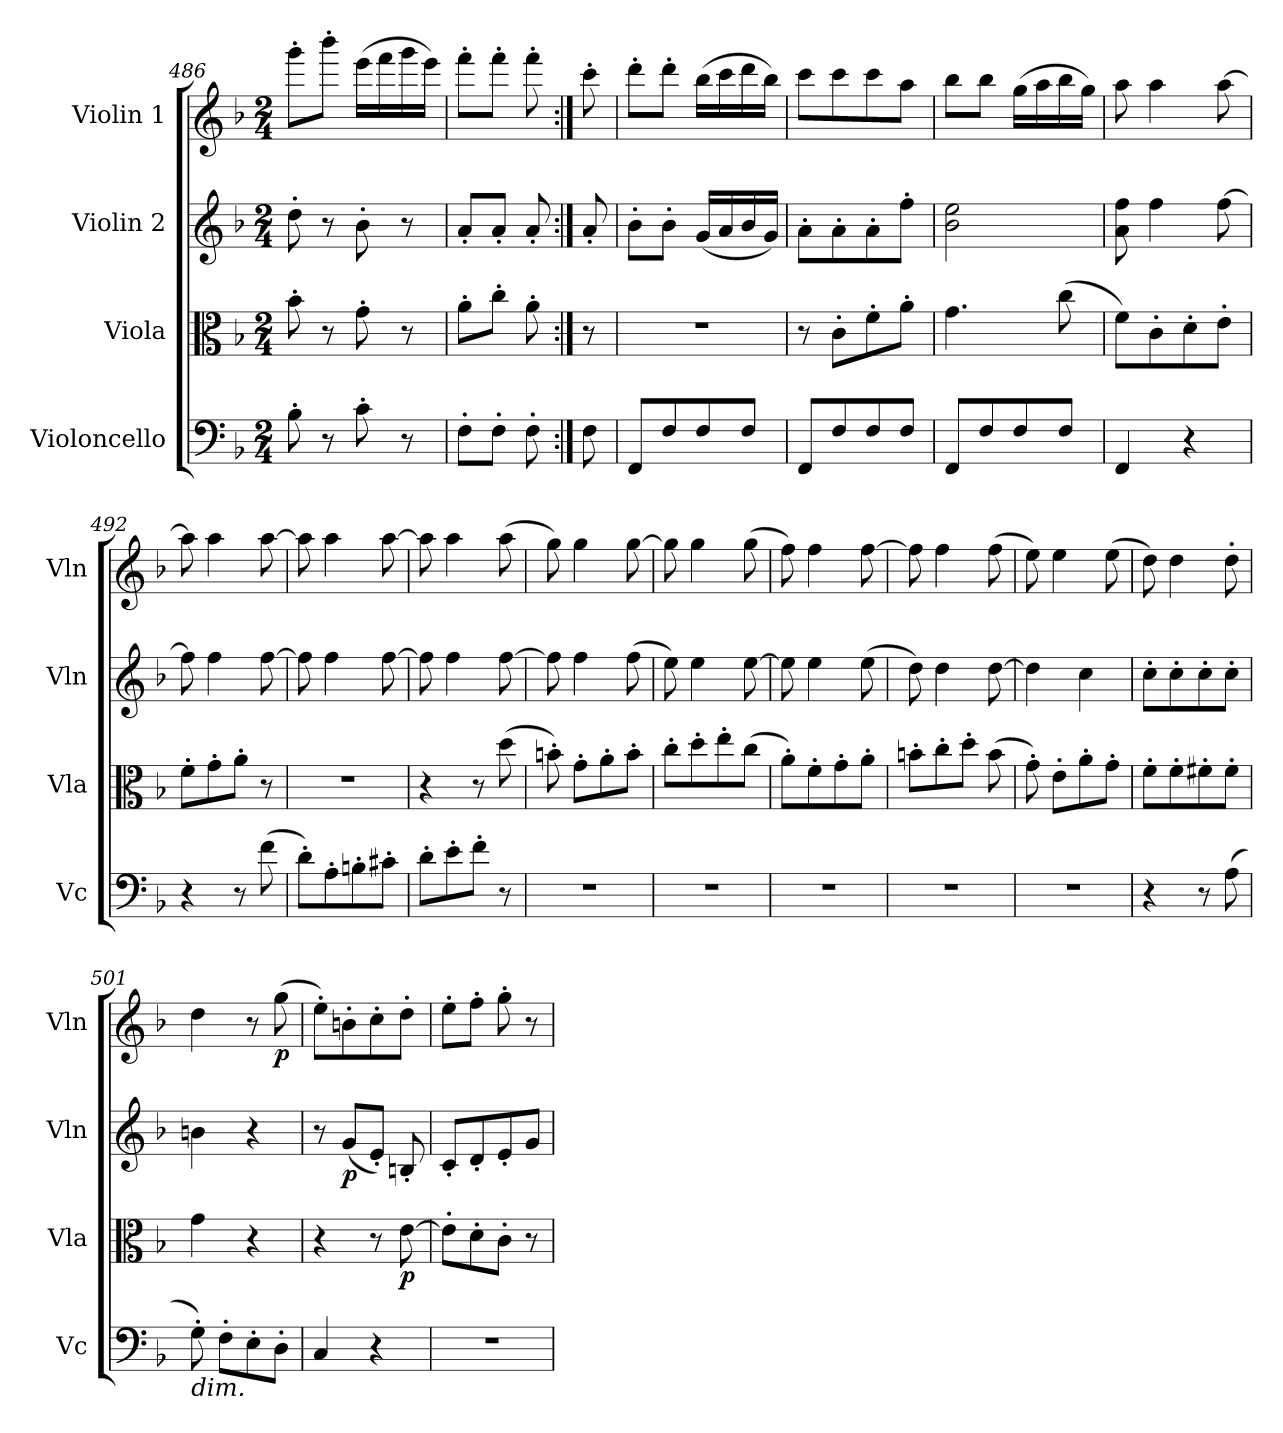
**kern	**kern	**dynam	**kern	**dynam	**kern	**dynam
*part4	*part3	*part3	*part2	*part2	*part1	*part1
*staff4	*staff3	*staff3	*staff2	*staff2	*staff1	*staff1
*I"Violoncello	*I"Viola	*	*I"Violin 2	*	*I"Violin 1	*
*I'Vc	*I'Vla	*	*I'Vln	*	*I'Vln	*
*clefF4	*clefC3	*	*clefG2	*	*clefG2	*
*k[b-]	*k[b-]	*	*k[b-]	*	*k[b-]	*
*M2/4	*M2/4	*	*M2/4	*	*M2/4	*
=486	=486	=486	=486	=486	=486	=486
8B-'\	8b-'\	.	8dd'\	.	8ggg'\L	.
8r	8r	.	8r	.	8bbb-'\J	.
8c'\	8g'\	.	8b-'\	.	(>16eee\LL	.
.	.	.	.	.	16fff\	.
8r	8r	.	8r	.	16ggg\	.
.	.	.	.	.	16eee\JJ)	.
=487	=487	=487	=487	=487	=487	=487
8F'\L	8a'\L	.	8a'/L	.	8fff'\L	.
8F'\J	8cc'\J	.	8a'/J	.	8fff'\J	.
8F'\	8a'\	.	8a'/	.	8fff'\	.
!!LO:PB:g=z
=487X10:|!	=487X10:|!	=487X10:|!	=487X10:|!	=487X10:|!	=487X10:|!	=487X10:|!
8F\	8r	.	8a'/	.	8ccc'\	.
=488	=488	=488	=488	=488	=488	=488
8FF/L	2r	.	8b-'\L	.	8ddd'\L	.
8F/	.	.	8b-'\J	.	8ddd'\J	.
8F/	.	.	(<16g/LL	.	(>16bb-\LL	.
.	.	.	16a/	.	16ccc\	.
8F/J	.	.	16b-/	.	16ddd\	.
.	.	.	16g/JJ)	.	16bb-\JJ)	.
=489	=489	=489	=489	=489	=489	=489
8FF/L	8r	.	8a'\L	.	8ccc\L	.
8F/	8c'\L	.	8a'\	.	8ccc\	.
8F/	8f'\	.	8a'\	.	8ccc\	.
8F/J	8a'\J	.	8ff'\J	.	8aa\J	.
=490	=490	=490	=490	=490	=490	=490
8FF/L	4.g\	.	2b-\ 2ee\	.	8bb-\L	.
8F/	.	.	.	.	8bb-\J	.
8F/	.	.	.	.	(>16gg\LL	.
.	.	.	.	.	16aa\	.
8F/J	(>8cc\	.	.	.	16bb-\	.
.	.	.	.	.	16gg\JJ)	.
=491	=491	=491	=491	=491	=491	=491
4FF/	8f\L)	.	8a\ 8ff\	.	8aa\	.
.	8c'\	.	4ff\	.	4aa\	.
4r	8d'\	.	.	.	.	.
.	8e'\J	.	[8ff\	.	[8aa\	.
=492	=492	=492	=492	=492	=492	=492
4r	8f'\L	.	8ff\]	.	8aa\]	.
.	8g'\	.	4ff\	.	4aa\	.
8r	8a'\J	.	.	.	.	.
(>8f\	8r	.	[8ff\	.	[8aa\	.
=493	=493	=493	=493	=493	=493	=493
8d'\L)	2r	.	8ff\]	.	8aa\]	.
8A'\	.	.	4ff\	.	4aa\	.
8Bn'\	.	.	.	.	.	.
8c#X'\J	.	.	[8ff\	.	[8aa\	.
=494	=494	=494	=494	=494	=494	=494
8d'\L	4r	.	8ff\]	.	8aa\]	.
8e'\	.	.	4ff\	.	4aa\	.
8f'\J	8r	.	.	.	.	.
8r	(>8dd\	.	[8ff\	.	(>8aa\	.
!!LO:LB:g=z
=495	=495	=495	=495	=495	=495	=495
2r	8bn'\)	.	8ff\]	.	8gg\)	.
.	8g'\L	.	4ff\	.	4gg\	.
.	8a'\	.	.	.	.	.
.	8b'\J	.	(>8ff\	.	[8gg\	.
=496	=496	=496	=496	=496	=496	=496
2r	8cc'\L	.	8ee\)	.	8gg\]	.
.	8dd'\	.	4ee\	.	4gg\	.
.	8ee'\	.	.	.	.	.
.	(>8cc\J	.	[8ee\	.	(>8gg\	.
=497	=497	=497	=497	=497	=497	=497
2r	8a'\L)	.	8ee\]	.	8ff\)	.
.	8f'\	.	4ee\	.	4ff\	.
.	8g'\	.	.	.	.	.
.	8a'\J	.	(>8ee\	.	[8ff\	.
=498	=498	=498	=498	=498	=498	=498
2r	8bn'\L	.	8dd\)	.	8ff\]	.
.	8cc'\	.	4dd\	.	4ff\	.
.	8dd'\J	.	.	.	.	.
.	(>8b\	.	[8dd\	.	(>8ff\	.
=499	=499	=499	=499	=499	=499	=499
2r	8g'\)	.	4dd\]	.	8ee\)	.
.	8e'\L	.	.	.	4ee\	.
.	8a'\	.	4cc\	.	.	.
.	8g'\J	.	.	.	(>8ee\	.
=500	=500	=500	=500	=500	=500	=500
4r	8f'\L	.	8cc'\L	.	8dd\)	.
.	8f'\	.	8cc'\	.	4dd\	.
8r	8f#X'\	.	8cc'\	.	.	.
(>8A\	8f#'\J	.	8cc'\J	.	8dd'\	.
=501	=501	=501	=501	=501	=501	=501
!LO:TX:b:i:t=dim.	!	!	!	!	!	!
8G'\)	4g\	.	4bn\	.	4dd\	.
8F'\L	.	.	.	.	.	.
8E'\	4r	.	4r	.	8r	.
!	!	!	!	!	!	!LO:DY:b
8D'\J	.	.	.	.	(>8gg\	p
=502	=502	=502	=502	=502	=502	=502
4C/	4r	.	8r	.	8ee'\L)	.
!	!	!	!	!LO:DY:b	!	!
.	.	.	(<8g/L	p	8bn'\	.
4r	8r	.	8e'/J)	.	8cc'\	.
!	!	!LO:DY:b	!	!	!	!
.	[8e\	p	8Bn'/	.	8dd'\J	.
!!LO:LB:g=z
=503	=503	=503	=503	=503	=503	=503
2r	8e'\L]	.	8c'/L	.	8ee'\L	.
.	8d'\	.	8d'/	.	8ff'\J	.
.	8c'\J	.	8e'/	.	8gg'\	.
.	8r	.	8g/J	.	8r	.
=	=	=	=	=	=	=
*-	*-	*-	*-	*-	*-	*-
